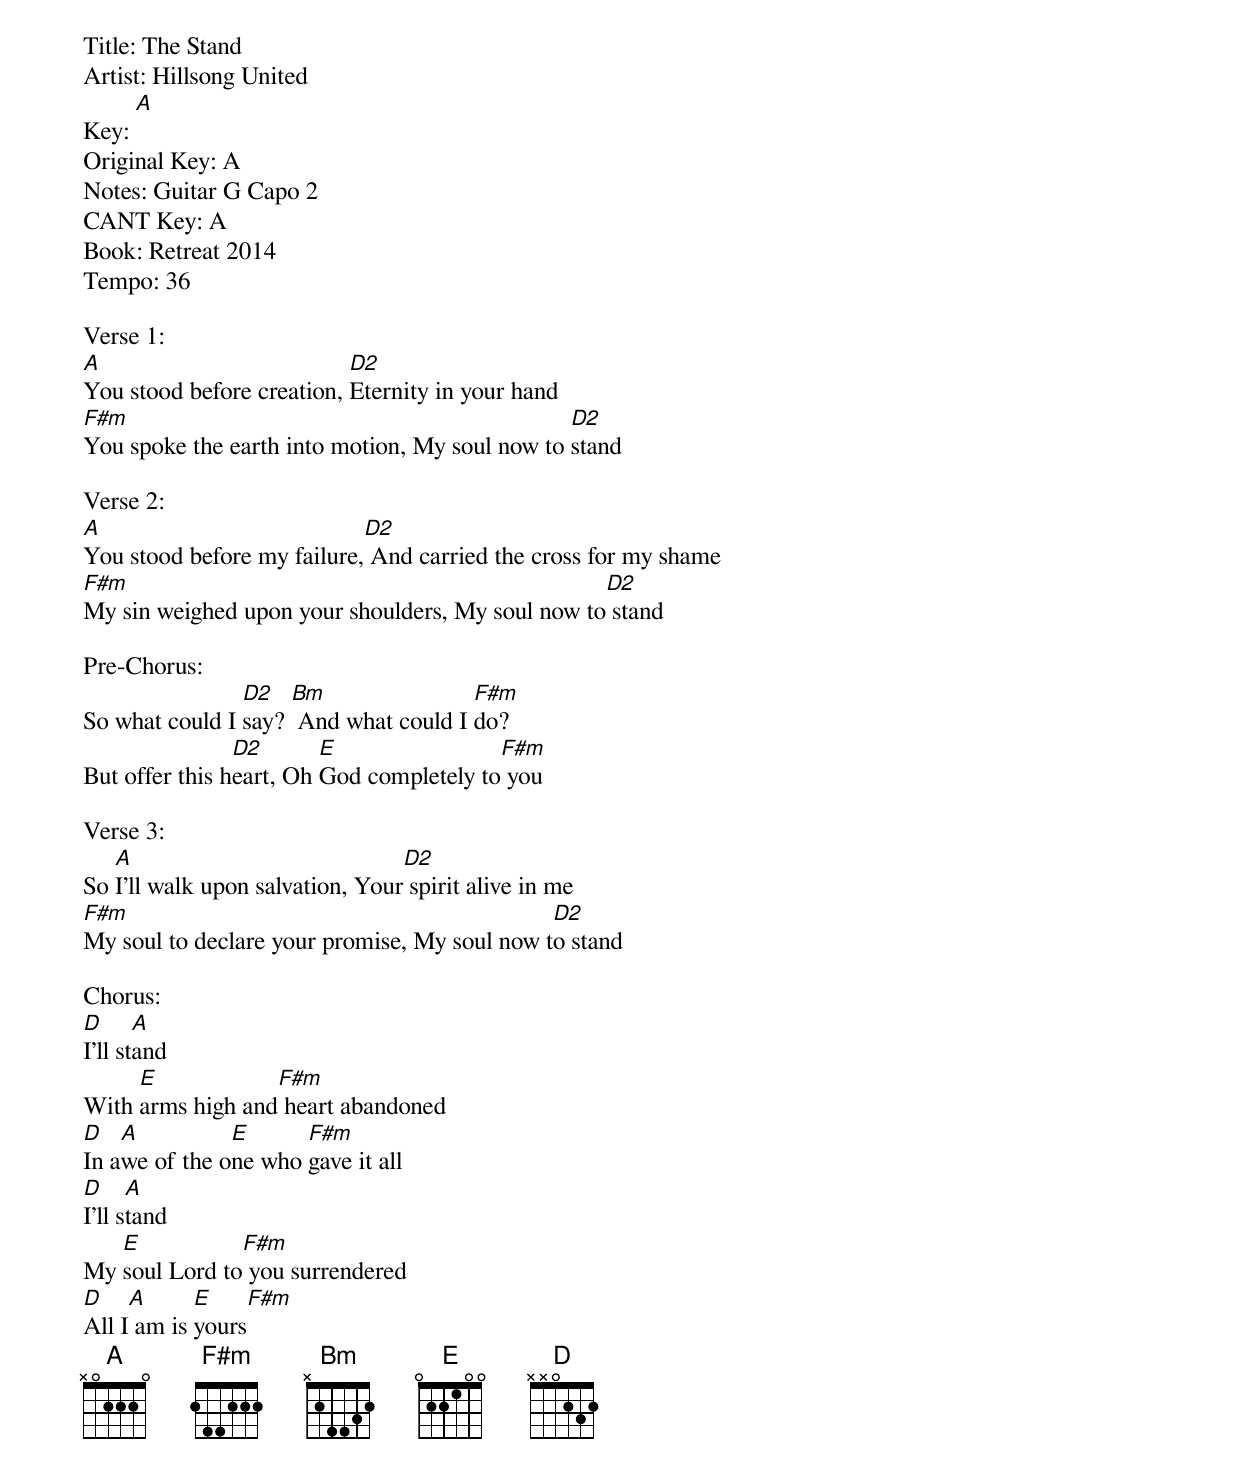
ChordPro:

Title: The Stand
Artist: Hillsong United
Key: [A]
Original Key: A
Notes: Guitar G Capo 2
CANT Key: A
Book: Retreat 2014
Tempo: 36

Verse 1:
[A]You stood before creation, [D2]Eternity in your hand
[F#m]You spoke the earth into motion, My soul now to [D2]stand

Verse 2:
[A]You stood before my failure,[D2] And carried the cross for my shame
[F#m]My sin weighed upon your shoulders, My soul now to[D2] stand

Pre-Chorus:
So what could I [D2]say? [Bm] And what could I [F#m]do?
But offer this h[D2]eart, Oh [E]God completely to[F#m] you

Verse 3:
So [A]I'll walk upon salvation, Your[D2] spirit alive in me
[F#m]My soul to declare your promise, My soul now t[D2]o stand

Chorus:
[D]I'll st[A]and
With [E]arms high and[F#m] heart abandoned
[D]In a[A]we of the o[E]ne who [F#m]gave it all
[D]I'll s[A]tand
My [E]soul Lord to[F#m] you surrendered
[D]All I[A] am is [E]yours[F#m]
